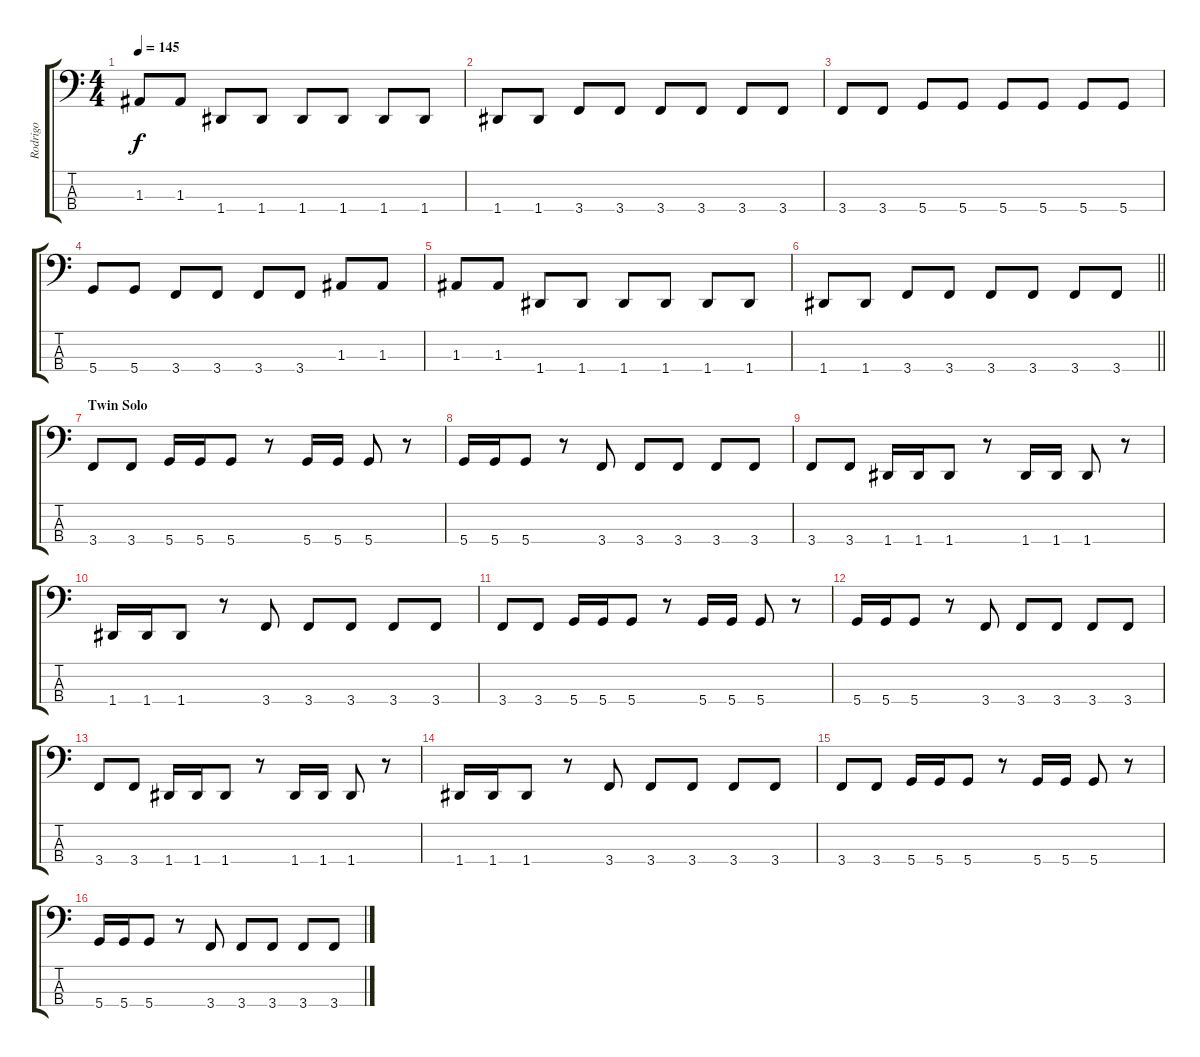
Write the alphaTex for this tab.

\track ("Rodrigo" "Rodrigo") {instrument electricbassfinger}
\staff {score tabs}
\tuning (Ab2 D2 A1 D1) {hide}
\ts (4 4)
\tempo 145
\clef f4
\ks c
1.3.8{dy f} 1.3.8 1.4.8 1.4.8 1.4.8 1.4.8 1.4.8 1.4.8 |
1.4.8 1.4.8 3.4.8 3.4.8 3.4.8 3.4.8 3.4.8 3.4.8 |
3.4.8 3.4.8 5.4.8 5.4.8 5.4.8 5.4.8 5.4.8 5.4.8 |
5.4.8 5.4.8 3.4.8 3.4.8 3.4.8 3.4.8 1.3.8 1.3.8 |
1.3.8 1.3.8 1.4.8 1.4.8 1.4.8 1.4.8 1.4.8 1.4.8 |
\barLineRight lightlight
1.4.8 1.4.8 3.4.8 3.4.8 3.4.8 3.4.8 3.4.8 3.4.8 |
\section ("" "Twin Solo")
3.4.8 3.4.8 5.4.16 5.4.16 5.4.8 r.8 5.4.16 5.4.16 5.4.8 r.8 |
5.4.16 5.4.16 5.4.8 r.8 3.4.8 3.4.8 3.4.8 3.4.8 3.4.8 |
3.4.8 3.4.8 1.4.16 1.4.16 1.4.8 r.8 1.4.16 1.4.16 1.4.8 r.8 |
1.4.16 1.4.16 1.4.8 r.8 3.4.8 3.4.8 3.4.8 3.4.8 3.4.8 |
3.4.8 3.4.8 5.4.16 5.4.16 5.4.8 r.8 5.4.16 5.4.16 5.4.8 r.8 |
5.4.16 5.4.16 5.4.8 r.8 3.4.8 3.4.8 3.4.8 3.4.8 3.4.8 |
3.4.8 3.4.8 1.4.16 1.4.16 1.4.8 r.8 1.4.16 1.4.16 1.4.8 r.8 |
1.4.16 1.4.16 1.4.8 r.8 3.4.8 3.4.8 3.4.8 3.4.8 3.4.8 |
3.4.8 3.4.8 5.4.16 5.4.16 5.4.8 r.8 5.4.16 5.4.16 5.4.8 r.8 |
5.4.16 5.4.16 5.4.8 r.8 3.4.8 3.4.8 3.4.8 3.4.8 3.4.8
